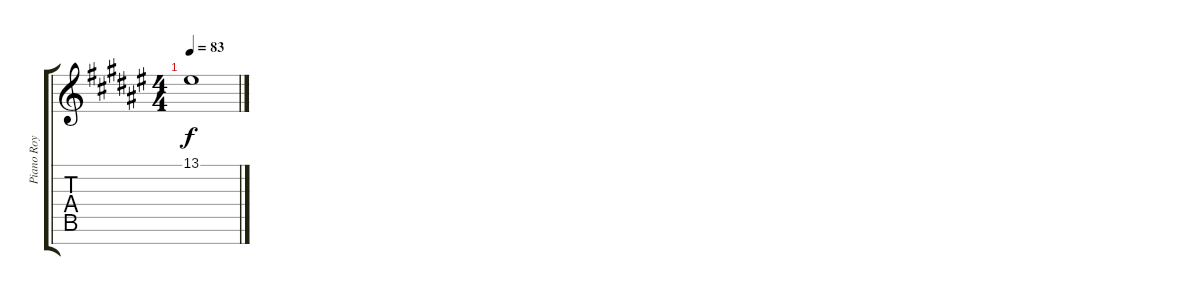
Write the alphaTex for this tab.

\track ("Piano Roy " "Piano Roy ") {instrument acousticgrandpiano}
\staff {score tabs}
\tuning (E4 B3 G3 D3 A2 E2 B1) {hide}
\ts (4 4)
\tempo 83
\clef g2
\ks d#minor
13.1.1{dy f}
